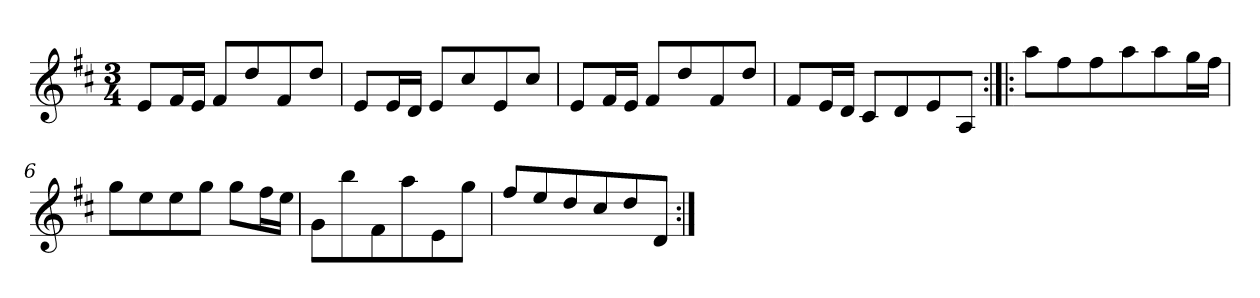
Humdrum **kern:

**kern
*part1
*staff1
*clefG2
*k[f#c#]
*D:
*M3/4
=1
8e/L
16f#/L
16e/JJ
8f#/L
8dd/
8f#/
8dd/J
=2
8e/L
16e/L
16d/JJ
8e/L
8cc#/
8e/
8cc#/J
=3
8e/L
16f#/L
16e/JJ
8f#/L
8dd/
8f#/
8dd/J
=4
8f#/L
16e/L
16d/JJ
8c#/L
8d/
8e/
8A/J
=5:|!|:
8aa\L
8ff#\
8ff#\
8aa\
8aa\
16gg\L
16ff#\JJ
=6
8gg\L
8ee\
8ee\
8gg\J
8gg\L
16ff#\L
16ee\JJ
!!LO:LB:g=z
=7
8g\L
8bb\
8f#\
8aa\
8e\
8gg\J
=8
8ff#/L
8ee/
8dd/
8cc#/
8dd/
8d/J
=:|!
*-
